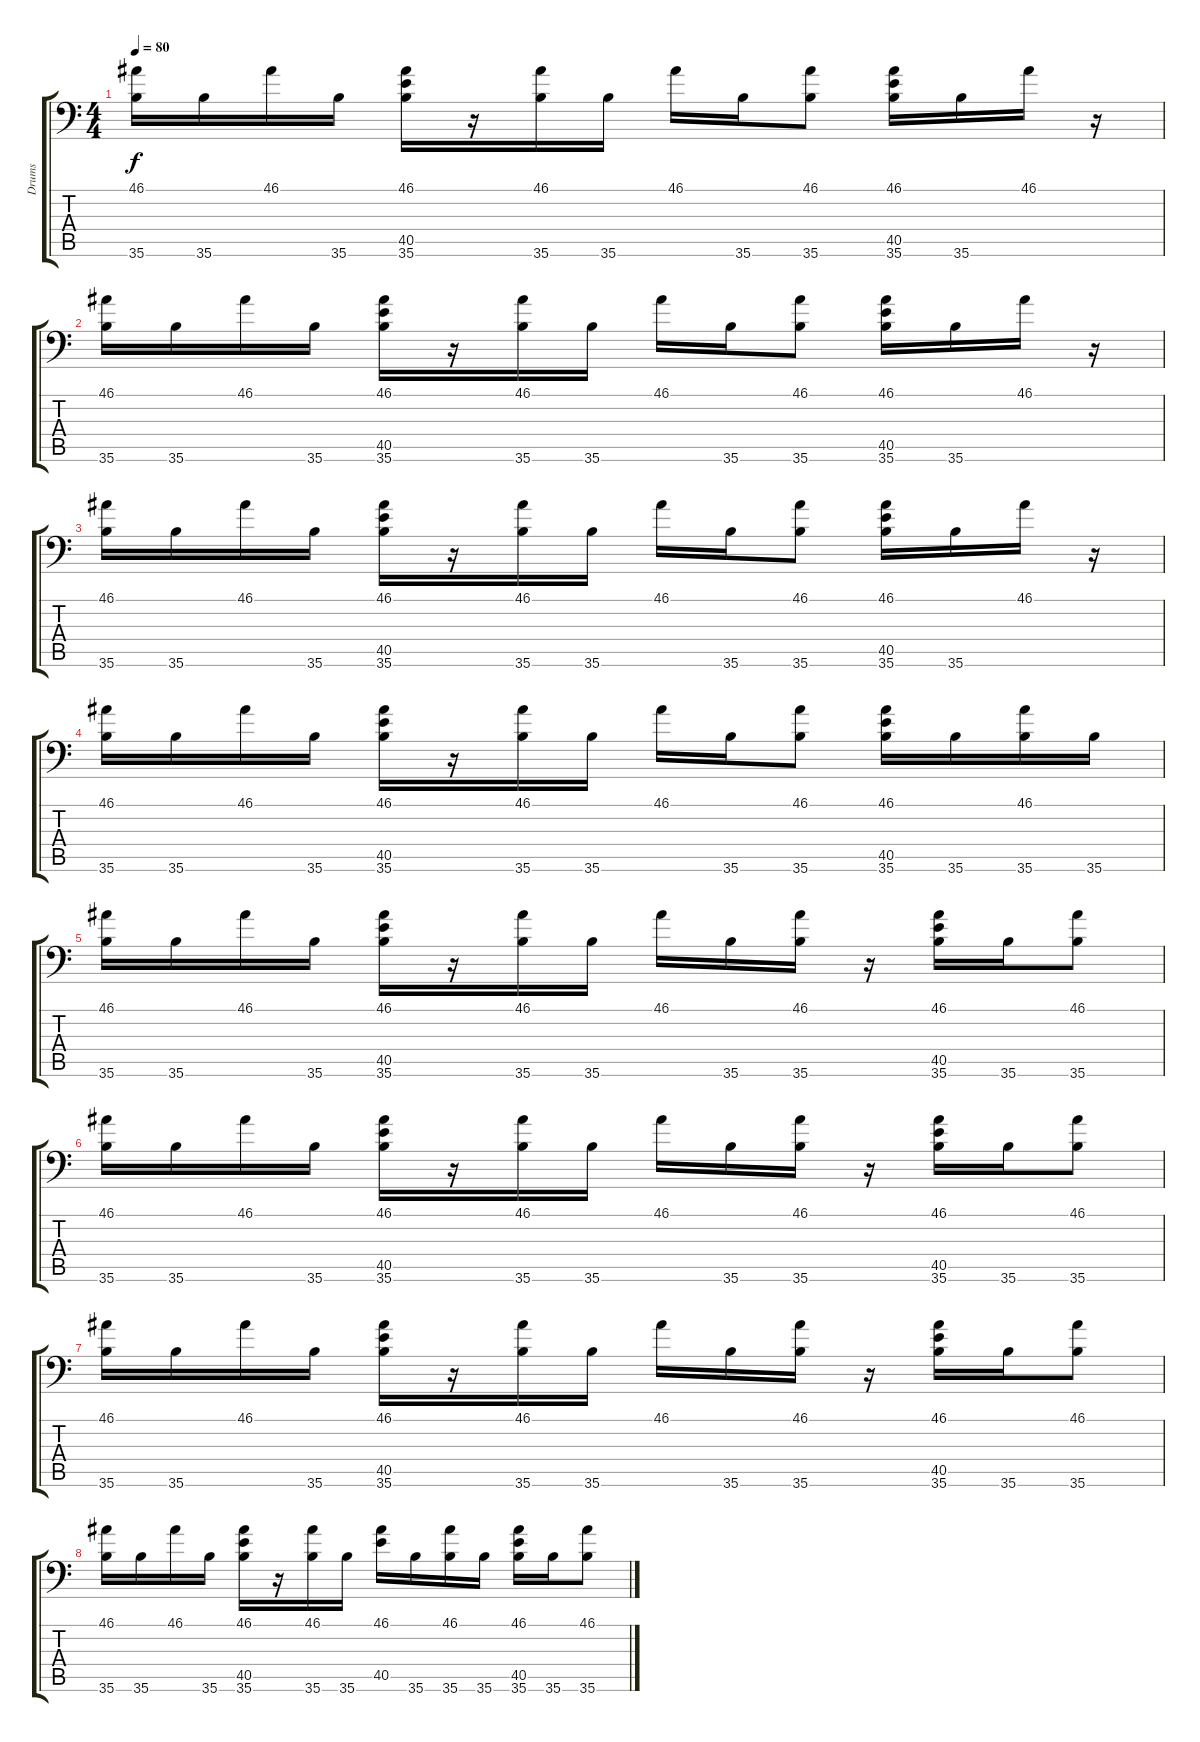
\track ("Drums" "Drums") {instrument acousticgrandpiano}
\staff {score tabs}
\tuning (C-1 C-1 C-1 C-1 C-1 C-1) {hide}
\ts (4 4)
\tempo 80
\clef f4
\ks c
(46.1 35.6).16{dy f} 35.6.16 46.1.16 35.6.16 (46.1 40.5 35.6).16 r.16 (46.1 35.6).16 35.6.16 46.1.16 35.6.16 (46.1 35.6).8 (46.1 40.5 35.6).16 35.6.16 46.1.16 r.16 |
(46.1 35.6).16 35.6.16 46.1.16 35.6.16 (46.1 40.5 35.6).16 r.16 (46.1 35.6).16 35.6.16 46.1.16 35.6.16 (46.1 35.6).8 (46.1 40.5 35.6).16 35.6.16 46.1.16 r.16 |
(46.1 35.6).16 35.6.16 46.1.16 35.6.16 (46.1 40.5 35.6).16 r.16 (46.1 35.6).16 35.6.16 46.1.16 35.6.16 (46.1 35.6).8 (46.1 40.5 35.6).16 35.6.16 46.1.16 r.16 |
(46.1 35.6).16 35.6.16 46.1.16 35.6.16 (46.1 40.5 35.6).16 r.16 (46.1 35.6).16 35.6.16 46.1.16 35.6.16 (46.1 35.6).8 (46.1 40.5 35.6).16 35.6.16 (46.1 35.6).16 35.6.16 |
(46.1 35.6).16 35.6.16 46.1.16 35.6.16 (46.1 40.5 35.6).16 r.16 (46.1 35.6).16 35.6.16 46.1.16 35.6.16 (46.1 35.6).16 r.16 (46.1 40.5 35.6).16 35.6.16 (46.1 35.6).8 |
(46.1 35.6).16 35.6.16 46.1.16 35.6.16 (46.1 40.5 35.6).16 r.16 (46.1 35.6).16 35.6.16 46.1.16 35.6.16 (46.1 35.6).16 r.16 (46.1 40.5 35.6).16 35.6.16 (46.1 35.6).8 |
(46.1 35.6).16 35.6.16 46.1.16 35.6.16 (46.1 40.5 35.6).16 r.16 (46.1 35.6).16 35.6.16 46.1.16 35.6.16 (46.1 35.6).16 r.16 (46.1 40.5 35.6).16 35.6.16 (46.1 35.6).8 |
(46.1 35.6).16 35.6.16 46.1.16 35.6.16 (46.1 40.5 35.6).16 r.16 (46.1 35.6).16 35.6.16 (46.1 40.5).16 35.6.16 (46.1 35.6).16 35.6.16 (46.1 40.5 35.6).16 35.6.16 (46.1 35.6).8
